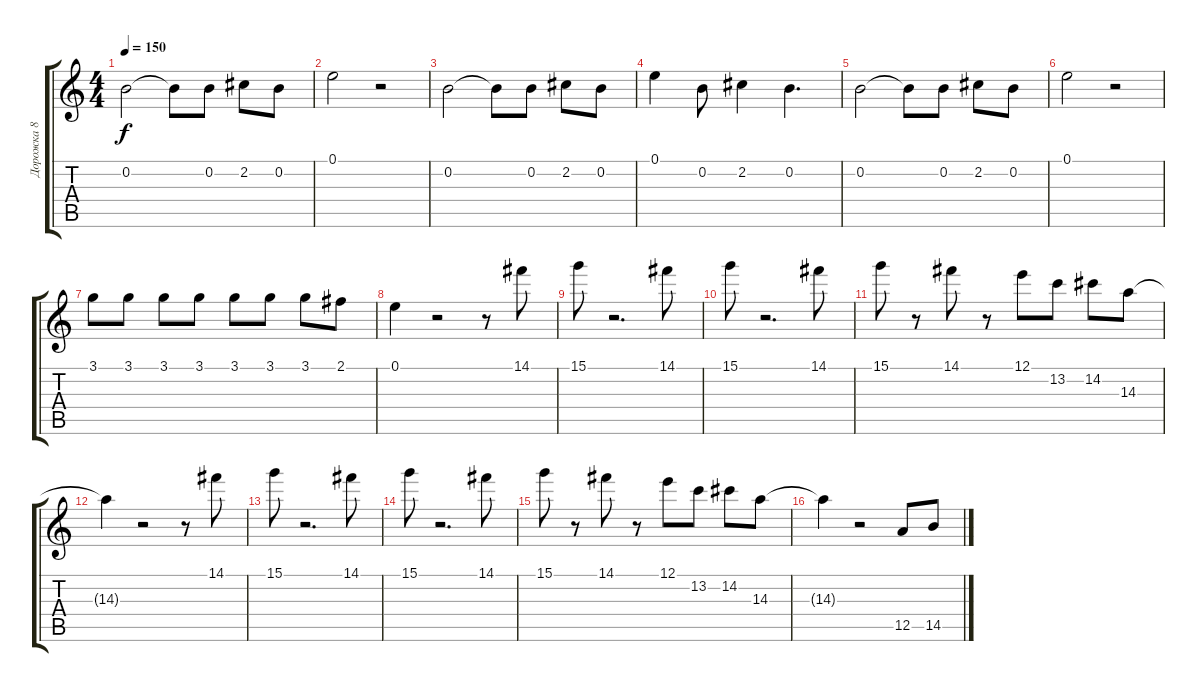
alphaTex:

\track ("Дорожка 8" "Дорожка 8") {instrument synthbass1}
\staff {score tabs}
\tuning (E4 B3 G3 D3 A2 E2) {hide}
\ts (4 4)
\tempo 150
\clef g2
\ks c
0.2.2{dy f} 0.2{t}.8 0.2.8 2.2.8 0.2.8 |
0.1.2 r.2 |
0.2.2 0.2{t}.8 0.2.8 2.2.8 0.2.8 |
0.1.4 0.2.8 2.2.4 0.2.4{d} |
0.2.2 0.2{t}.8 0.2.8 2.2.8 0.2.8 |
0.1.2 r.2 |
3.1.8 3.1.8 3.1.8 3.1.8 3.1.8 3.1.8 3.1.8 2.1.8 |
0.1.4 r.2 r.8 14.1.8 |
15.1.8 r.2{d} 14.1.8 |
15.1.8 r.2{d} 14.1.8 |
15.1.8 r.8 14.1.8 r.8 12.1.8 13.2.8 14.2.8 14.3.8 |
14.3{t}.4 r.2 r.8 14.1.8 |
15.1.8 r.2{d} 14.1.8 |
15.1.8 r.2{d} 14.1.8 |
15.1.8 r.8 14.1.8 r.8 12.1.8 13.2.8 14.2.8 14.3.8 |
14.3{t}.4 r.2 12.5.8 14.5.8
